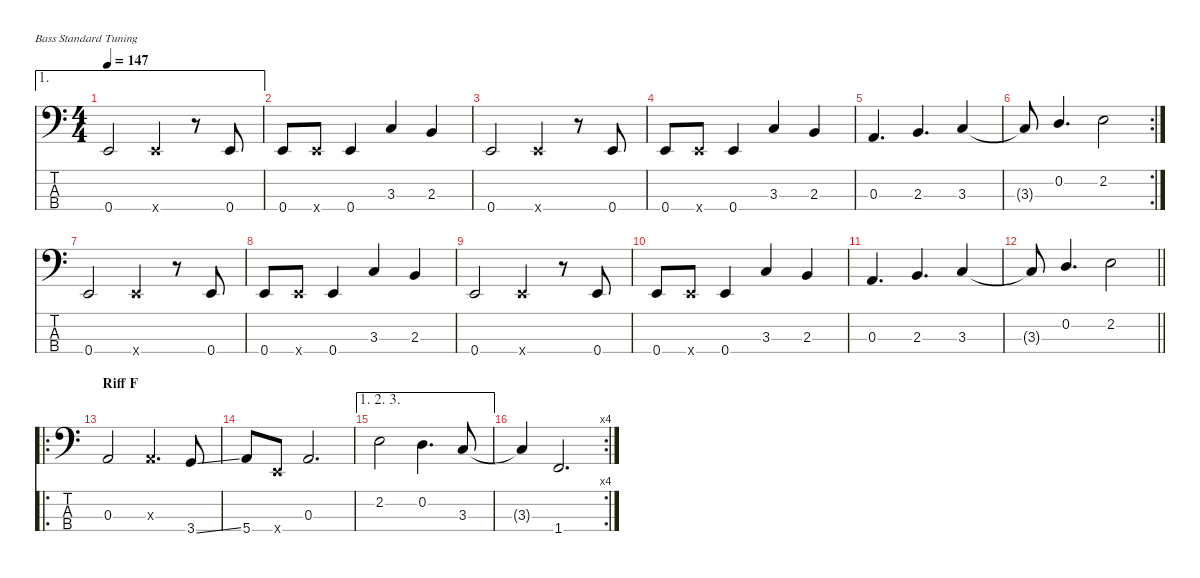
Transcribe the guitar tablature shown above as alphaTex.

\defaultSystemsLayout 4
\hideDynamics
\bracketExtendMode nobrackets
\singleTrackTrackNamePolicy hidden
\multiTrackTrackNamePolicy hidden
\firstSystemTrackNameMode fullname
\otherSystemsTrackNameOrientation horizontal
\track ("Track 4" "el.bs.") {instrument electricbassfinger}
\staff {score tabs}
\tuning (G2 D2 A1 E1)
\ae 1
\ts (4 4)
\tempo 147
\clef f4
\ks c
0.4.2{dy fff beam Up} 0.4{x}.4{dy f beam Up} r.8{beam Up} 0.4.8{beam Up} |
0.4.8{beam Up} 0.4{x}.8{beam Up} 0.4.4{beam Up} 3.3.4{beam Up} 2.3.4{beam Up} |
0.4.2{dy fff beam Up} 0.4{x}.4{dy f beam Up} r.8{beam Up} 0.4.8{beam Up} |
0.4.8{beam Up} 0.4{x}.8{beam Up} 0.4.4{beam Up} 3.3.4{beam Up} 2.3.4{beam Up} |
0.3.4{d beam Up} 2.3.4{d beam Up} 3.3.4{beam Up} |
\rc 2
3.3{t}.8{beam Up} 0.2.4{d beam Up} 2.2.2{beam Down} |
0.4.2{dy fff beam Up} 0.4{x}.4{dy f beam Up} r.8{beam Up} 0.4.8{beam Up} |
0.4.8{beam Up} 0.4{x}.8{beam Up} 0.4.4{beam Up} 3.3.4{beam Up} 2.3.4{beam Up} |
0.4.2{dy fff beam Up} 0.4{x}.4{dy f beam Up} r.8{beam Up} 0.4.8{beam Up} |
0.4.8{beam Up} 0.4{x}.8{beam Up} 0.4.4{beam Up} 3.3.4{beam Up} 2.3.4{beam Up} |
0.3.4{d beam Up} 2.3.4{d beam Up} 3.3.4{beam Up} |
\barLineRight lightlight
3.3{t}.8{beam Up} 0.2.4{d beam Up} 2.2.2{beam Down} |
\ro
\section ("" "Riff F")
0.3.2{beam Up} 0.3{x}.4{d beam Up} 3.4{ss}.8{beam Up} |
5.4.8{beam Up} 0.4{x}.8{beam Up} 0.3.2{d beam Up} |
\ae (1 2 3)
2.2.2{beam Down} 0.2.4{d beam Down} 3.3.8{beam Up} |
\rc 4
3.3{t}.4{beam Up} 1.4.2{d beam Up}
